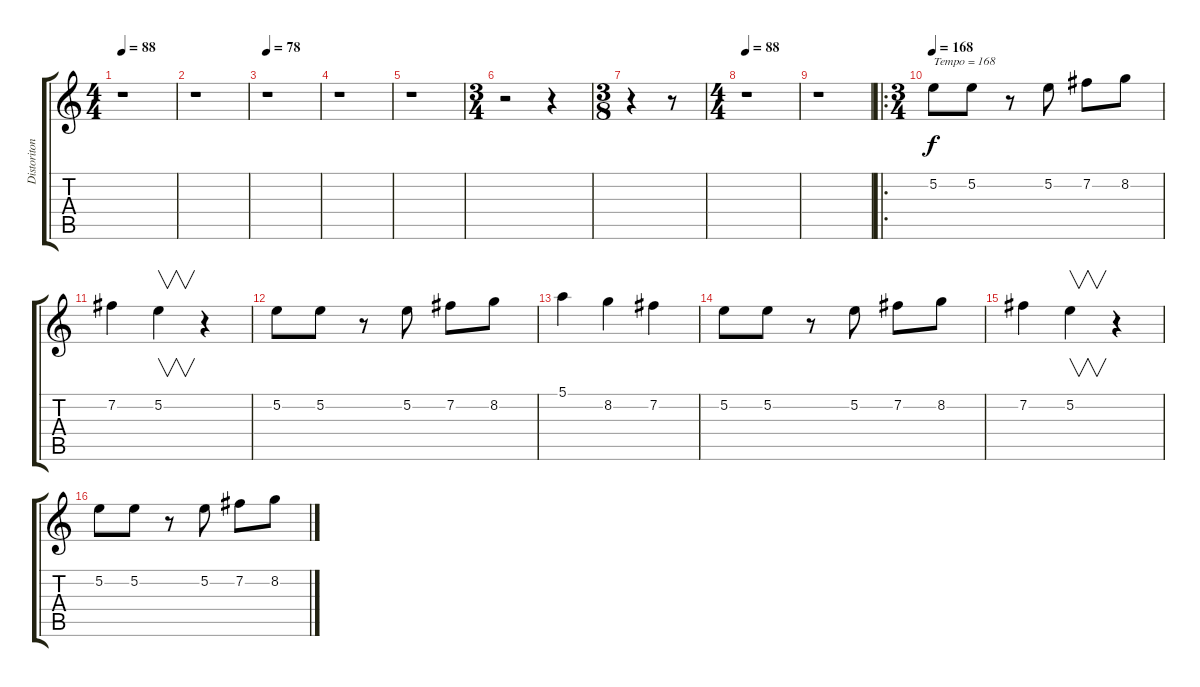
\track ("Distoriton" "Distoriton") {instrument distortionguitar}
\staff {score tabs}
\tuning (E4 B3 G3 D3 A2 E2) {hide}
\ts (4 4)
\tempo 88
\clef g2
\ks c
r.1{dy f} |
r.1 |
\tempo 78
r.1 |
r.1 |
r.1 |
\ts (3 4)
r.2 r.4 |
\ts (3 8)
r.4 r.8 |
\ts (4 4)
\tempo 88
r.1 |
r.1 |
\ro
\ts (3 4)
\tempo 168
5.2.8{txt "Tempo = 168"} 5.2.8 r.8 5.2.8 7.2.8 8.2.8 |
7.2.4 5.2.4{v} r.4 |
5.2.8 5.2.8 r.8 5.2.8 7.2.8 8.2.8 |
5.1.4 8.2.4 7.2.4 |
5.2.8 5.2.8 r.8 5.2.8 7.2.8 8.2.8 |
7.2.4 5.2.4{v} r.4 |
5.2.8 5.2.8 r.8 5.2.8 7.2.8 8.2.8
